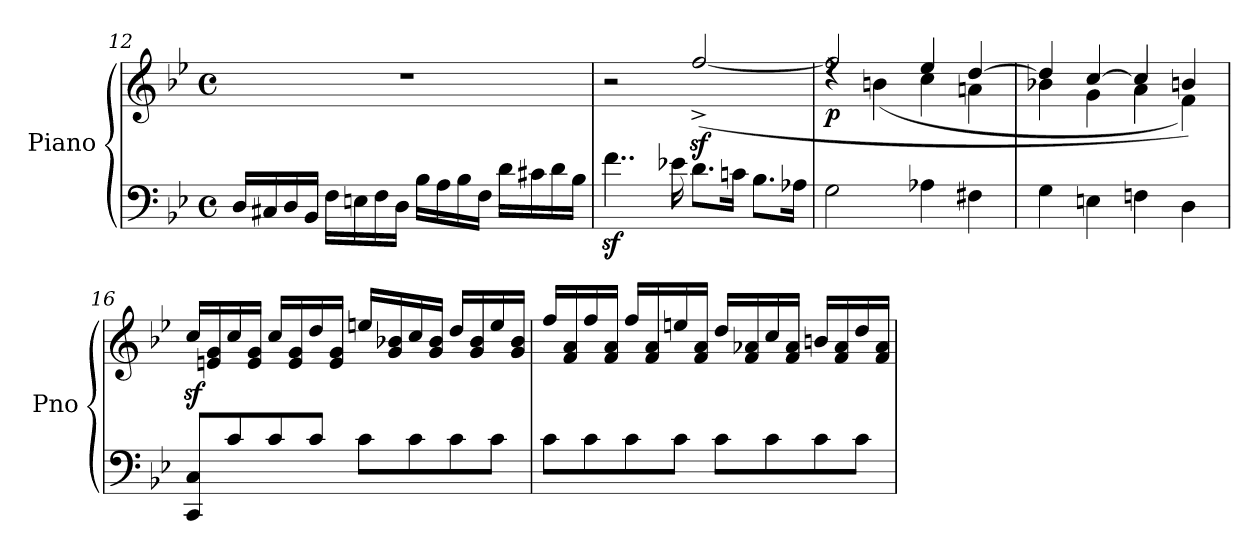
**kern	**kern	**dynam
*part1	*part1	*part1
*staff2	*staff1	*staff1/2
*I"Piano	*	*
*I'Pno	*	*
*clefF4	*clefG2	*
*k[b-e-]	*k[b-e-]	*
*M4/4	*M4/4	*
*met(c)	*met(c)	*
=12	=12	=12
16D/LL	1r	.
16C#X/	.	.
16D/	.	.
16BB-/JJ	.	.
16F\LL	.	.
16En\	.	.
16F\	.	.
16D\JJ	.	.
16B-\LL	.	.
16A\	.	.
16B-\	.	.
16F\JJ	.	.
16d\LL	.	.
16c#X\	.	.
16d\	.	.
16B-\JJ	.	.
!!LO:LB:g=z
=13	=13	=13
4..fz<\	2r	.
16e-X\	.	.
8.d\L	([2ffz<^/	.
16cn\Jk	.	.
8.B-\L	.	.
16A-X\Jk	.	.
!!LO:PB:g=z
=14	=14	=14
*	*^	*
!	!	!	!LO:DY:b
2G\	2ff/]	4rdd	p
.	.	(4bn\	.
4A-X\	4ee-/	4cc\	.
4F#X\	[4dd/	4an\	.
=15	=15	=15	=15
4G\	4dd/]	4b-X\	.
4En\	[4cc/	4g\	.
4Fn\	4cc/]	4a\	.
4D\	4bn/)	4f\)	.
*	*v	*v	*
=16	=16	=16
8CC/ 8C/L	16ccz</LL	.
.	16en/ 16g/	.
8c/	16cc/	.
.	16e/ 16g/JJ	.
8c/	16cc/LL	.
.	16e/ 16g/	.
8c/J	16dd/	.
.	16e/ 16g/JJ	.
8c\L	16een/LL	.
.	16g/ 16b-X/	.
8c\	16cc/	.
.	16g/ 16b-/JJ	.
8c\	16dd/LL	.
.	16g/ 16b-/	.
8c\J	16ee/	.
.	16g/ 16b-/JJ	.
=17	=17	=17
8c\L	16ff/LL	.
.	16f/ 16a/	.
8c\	16ff/	.
.	16f/ 16a/JJ	.
8c\	16ff/LL	.
.	16f/ 16a/	.
8c\J	16een/	.
.	16f/ 16a/JJ	.
8c\L	16dd/LL	.
.	16f/ 16a-X/	.
8c\	16cc/	.
.	16f/ 16a-/JJ	.
8c\	16bn/LL	.
.	16f/ 16a-/	.
8c\J	16dd/	.
.	16f/ 16a-/JJ	.
=	=	=
*-	*-	*-
